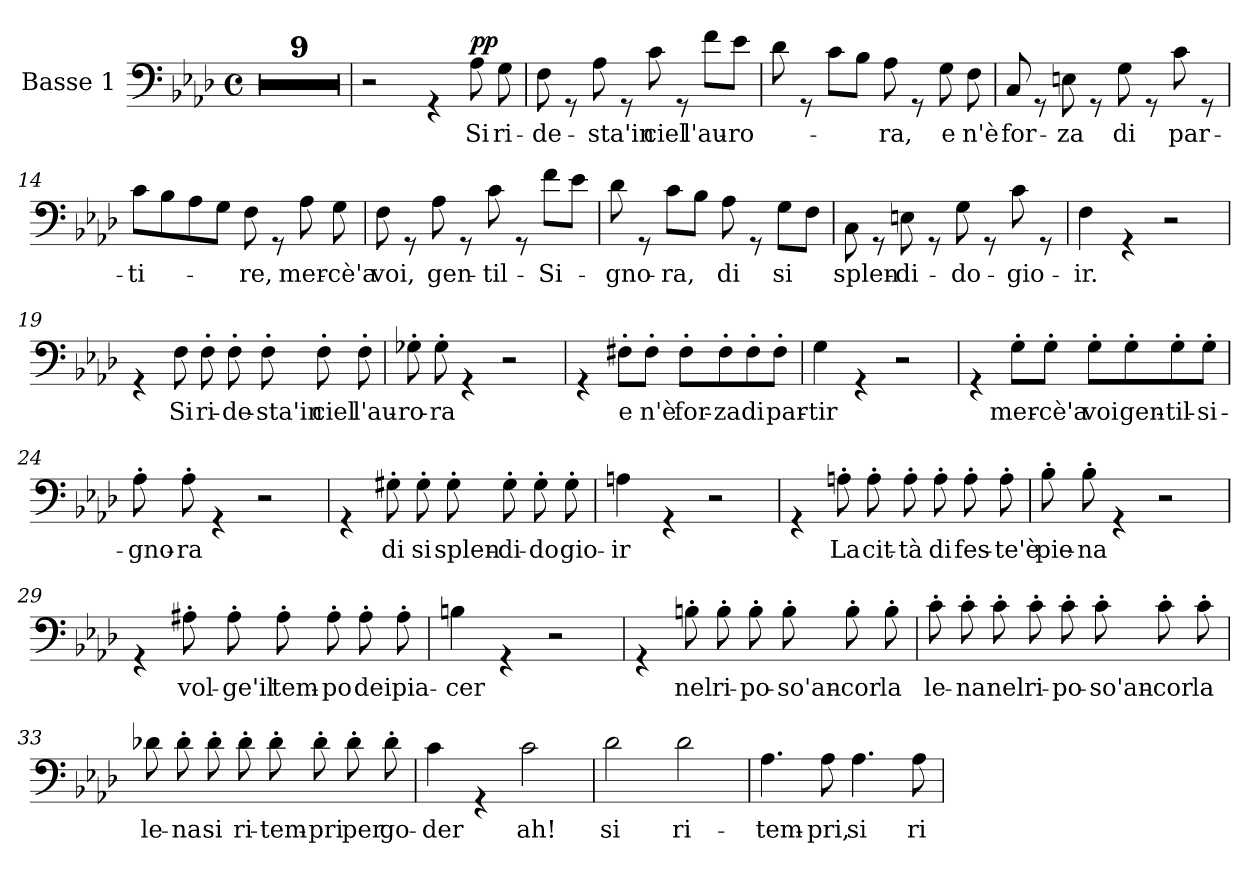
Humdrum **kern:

**kern	**text	**dynam
*part1	*part1	*part1
*staff1	*staff1	*staff1
*I"Basse 1	*	*
*I'B.1	*	*
*clefF4	*	*
*k[b-e-a-d-]	*	*
*A-:	*	*
*M4/4	*	*
*met(c)	*	*
=1	=1	=1
1r	.	.
=2	=2	=2
1r	.	.
=3	=3	=3
1r	.	.
=4	=4	=4
1r	.	.
=5	=5	=5
1r	.	.
!!LO:LB:g=z
=6	=6	=6
1r	.	.
=7	=7	=7
1r	.	.
=8	=8	=8
1r	.	.
=9	=9	=9
1r	.	.
!!LO:PB:g=z
=10	=10	=10
2r	.	.
4rGG	.	.
!	!	!LO:DY:a
8A-\	Si	pp
8G\	ri-	.
=11	=11	=11
8F\	-de-	.
8rGG	.	.
8A-\	-sta'in	.
8rGG	.	.
8c\	ciel	.
8rGG	.	.
8f\L	l'au-	.
8e-\J	-ro-	.
=12	=12	=12
8d-\	.	.
8rGG	.	.
8c\L	.	.
8B-\J	.	.
8A-\	-ra,	.
8rGG	.	.
8G\	e	.
8F\	n'è	.
=13	=13	=13
8C/	for-	.
8rGG	.	.
8En\	-za	.
8rGG	.	.
8G\	di	.
8rGG	.	.
8c\	par-	.
8rGG	.	.
!!LO:PB:g=z
=14	=14	=14
8c\L	-ti-	.
8B-\	.	.
8A-\	.	.
8G\J	.	.
8F\	-re,	.
8rGG	.	.
8A-\	mer-	.
8G\	-cè'a	.
=15	=15	=15
8F\	voi,	.
8rGG	.	.
8A-\	gen-	.
8rGG	.	.
8c\	-til-	.
8rGG	.	.
8f\L	-Si-	.
8e-\J	.	.
=16	=16	=16
8d-\	-gno-	.
8rGG	.	.
8c\L	-ra,	.
8B-\J	.	.
8A-\	di	.
8rGG	.	.
8G\L	si	.
8F\J	.	.
!!LO:PB:g=z
=17	=17	=17
8C\	splen-	.
8rGG	.	.
8En\	-di-	.
8rGG	.	.
8G\	-do-	.
8rGG	.	.
8c\	-gio-	.
8rGG	.	.
=18	=18	=18
4F\	-ir.	.
4rGG	.	.
2r	.	.
=19	=19	=19
4rGG	.	.
8F\	Si	.
8F'\	ri-	.
8F'\	-de-	.
8F'\	-sta'in	.
8F'\	ciel	.
8F'\	l'au-	.
!!LO:PB:g=z
=20	=20	=20
8G-X'\	-ro-	.
8G-'\	-ra	.
4rGG	.	.
2r	.	.
=21	=21	=21
4rGG	.	.
8F#X'\L	e	.
8F#'\J	n'è	.
8F#'\L	for-	.
8F#'\	-za	.
8F#'\	di	.
8F#'\J	par-	.
=22	=22	=22
4G\	-tir	.
4rGG	.	.
2r	.	.
!!LO:PB:g=z
=23	=23	=23
4rGG	.	.
8G'\L	mer-	.
8G'\J	-cè'a	.
8G'\L	voi	.
8G'\	gen-	.
8G'\	-til-	.
8G'\J	-si-	.
=24	=24	=24
8A-'\	-gno-	.
8A-'\	-ra	.
4rGG	.	.
2r	.	.
!!LO:PB:g=z
=25	=25	=25
4rGG	.	.
8G#X'\	di	.
8G#'\	si	.
8G#'\	splen-	.
8G#'\	-di-	.
8G#'\	-do	.
8G#'\	gio-	.
=26	=26	=26
4An\	-ir	.
4rGG	.	.
2r	.	.
=27	=27	=27
4rGG	.	.
8An'\	La	.
8A'\	cit-	.
8A'\	-tà	.
8A'\	di	.
8A'\	fes-	.
8A'\	-te'è	.
!!LO:PB:g=z
=28	=28	=28
8B-'\	pie-	.
8B-'\	-na	.
4rGG	.	.
2r	.	.
=29	=29	=29
4rGG	.	.
8A#X'\	vol-	.
8A#'\	-ge'il	.
8A#'\	tem-	.
8A#'\	-po	.
8A#'\	dei	.
8A#'\	pia-	.
!!LO:PB:g=z
=30	=30	=30
4Bn\	-cer	.
4rGG	.	.
2r	.	.
=31	=31	=31
4rGG	.	.
8Bn'\	nel	.
8B'\	ri-	.
8B'\	-po-	.
8B'\	-so'an-	.
8B'\	-cor	.
8B'\	la	.
!!LO:PB:g=z
=32	=32	=32
8c'\	le-	.
8c'\	-na	.
8c'\	nel	.
8c'\	ri-	.
8c'\	-po-	.
8c'\	-so'an-	.
8c'\	-cor	.
8c'\	la	.
=33	=33	=33
8d-X\	le-	.
8d-'\	-na	.
8d-'\	si	.
8d-'\	ri-	.
8d-'\	-tem-	.
8d-'\	-pri	.
8d-'\	per	.
8d-'\	go-	.
=34	=34	=34
4c\	-der	.
4rGG	.	.
2c\	ah!	.
!!LO:PB:g=z
=35	=35	=35
2d-\	si	.
2d-\	ri-	.
=36	=36	=36
4.A-\	-tem-	.
8A-\	-pri,	.
4.A-\	si	.
8A-\	ri-	.
=	=	=
*-	*-	*-
